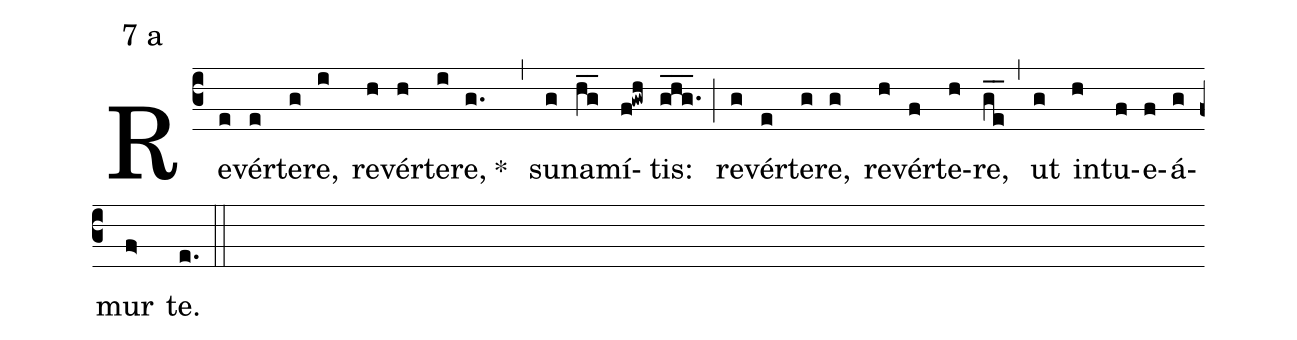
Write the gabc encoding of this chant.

mode:7 a;
%%
(c3) Re(e)vér(e)te(g)re,(i)  re(h)vér(h)te(i)re,(g.) *()(,) su(g)na(hg__)mí(f!gwh)tis:(ghg.___) (;) re(g)vér(e)te(g)re,(g) re(h)vér(f)te(h)re,(ge__) (,) ut(g) in(h)tu(f)e(f)á(g)mur(f>) te.(e.) (::)
